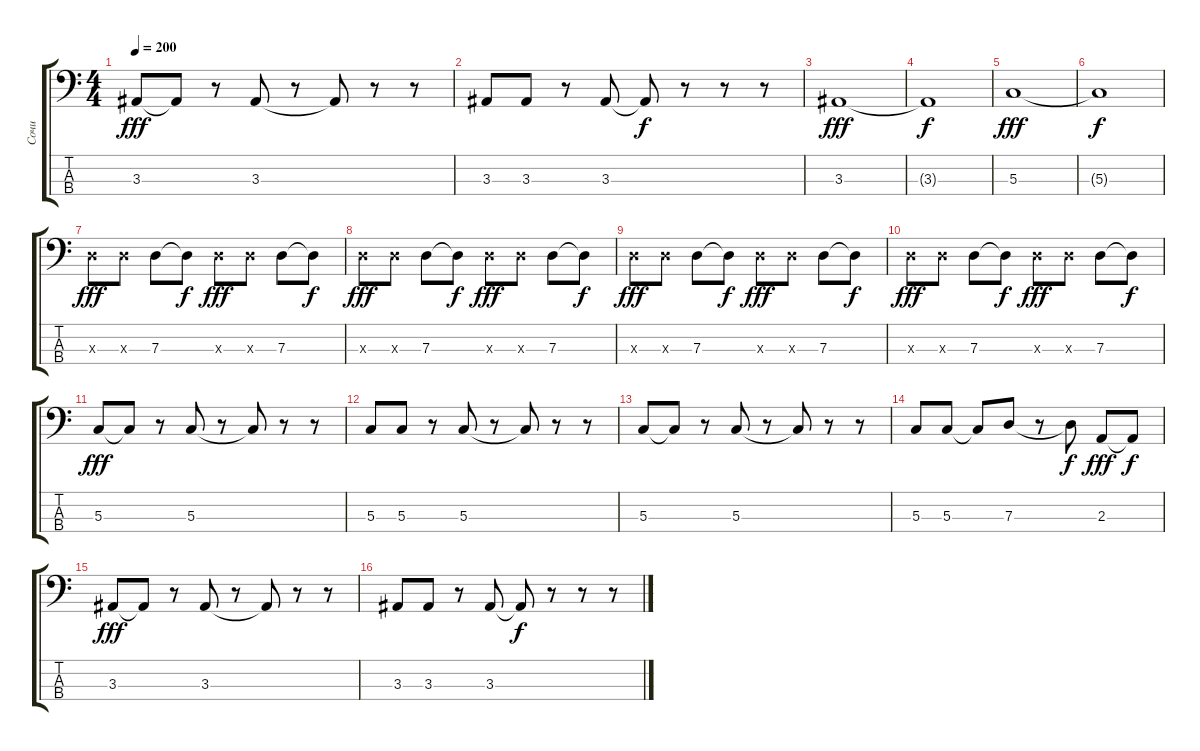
\track ("Сочи" "Сочи") {instrument electricbasspick}
\staff {score tabs}
\tuning (F2 C2 G1 C1) {hide}
\ts (4 4)
\tempo 200
\clef f4
\ks c
3.3.8{dy fff} 3.3{t}.8 r.8 3.3.8 r.8 3.3{t}.8 r.8 r.8 |
3.3.8 3.3.8 r.8 3.3.8 3.3{t}.8{dy f} r.8 r.8 r.8 |
3.3.1{dy fff} |
3.3{t}.1{dy f} |
5.3.1{dy fff} |
5.3{t}.1{dy f} |
7.3{x}.8{dy fff} 7.3{x}.8 7.3.8 7.3{t}.8{dy f} 7.3{x}.8{dy fff} 7.3{x}.8 7.3.8 7.3{t}.8{dy f} |
7.3{x}.8{dy fff} 7.3{x}.8 7.3.8 7.3{t}.8{dy f} 7.3{x}.8{dy fff} 7.3{x}.8 7.3.8 7.3{t}.8{dy f} |
7.3{x}.8{dy fff} 7.3{x}.8 7.3.8 7.3{t}.8{dy f} 7.3{x}.8{dy fff} 7.3{x}.8 7.3.8 7.3{t}.8{dy f} |
7.3{x}.8{dy fff} 7.3{x}.8 7.3.8 7.3{t}.8{dy f} 7.3{x}.8{dy fff} 7.3{x}.8 7.3.8 7.3{t}.8{dy f} |
5.3.8{dy fff} 5.3{t}.8 r.8 5.3.8 r.8 5.3{t}.8 r.8 r.8 |
5.3.8 5.3.8 r.8 5.3.8 r.8 5.3{t}.8 r.8 r.8 |
5.3.8 5.3{t}.8 r.8 5.3.8 r.8 5.3{t}.8 r.8 r.8 |
5.3.8 5.3.8 5.3{t}.8 7.3.8 r.8 7.3{t}.8{dy f} 2.3.8{dy fff} 2.3{t}.8{dy f} |
3.3.8{dy fff} 3.3{t}.8 r.8 3.3.8 r.8 3.3{t}.8 r.8 r.8 |
3.3.8 3.3.8 r.8 3.3.8 3.3{t}.8{dy f} r.8 r.8 r.8
